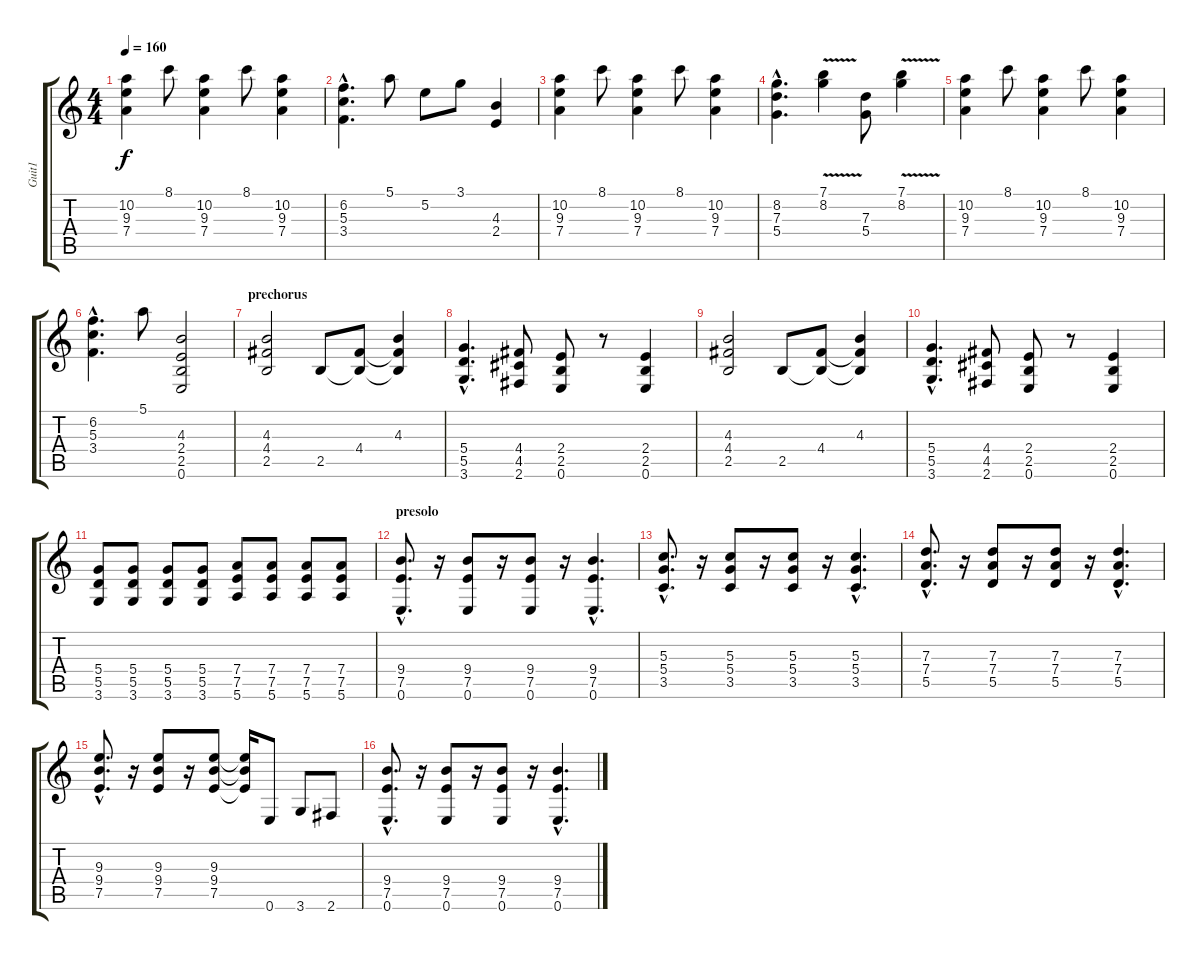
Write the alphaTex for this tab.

\track ("Guit1" "Guit1") {instrument electricguitarclean}
\staff {score tabs}
\tuning (E4 B3 G3 D3 A2 E2) {hide}
\ts (4 4)
\tempo 160
\clef g2
\ks c
(10.2 9.3 7.4).4{dy f} 8.1.8 (10.2 9.3 7.4).4 8.1.8 (10.2 9.3 7.4).4 |
(6.2{hac} 5.3{hac} 3.4{hac}).4{d} 5.1.8 5.2.8 3.1.8 (4.3 2.4).4 |
(10.2 9.3 7.4).4{volume 11 instrument overdrivenguitar} 8.1.8 (10.2 9.3 7.4).4 8.1.8 (10.2 9.3 7.4).4 |
(8.2{hac} 7.3{hac} 5.4{hac}).4{d} (7.1{v} 8.2{v}).4 (7.3 5.4).8 (7.1{v} 8.2{v}).4 |
(10.2 9.3 7.4).4 8.1.8 (10.2 9.3 7.4).4 8.1.8 (10.2 9.3 7.4).4 |
(6.2{hac} 5.3{hac} 3.4{hac}).4{d} 5.1.8 (4.3 2.4 2.5 0.6).2 |
\section ("" "prechorus")
(4.3 4.4 2.5).2{instrument overdrivenguitar} 2.5.8 (4.4 2.5{t}).8 (4.3 4.4{t} 2.5{t}).4 |
(5.4{hac} 5.5{hac} 3.6{hac}).4{d} (4.4 4.5 2.6).8 (2.4 2.5 0.6).8 r.8 (2.4 2.5 0.6).4 |
(4.3 4.4 2.5).2 2.5.8 (4.4 2.5{t}).8 (4.3 4.4{t} 2.5{t}).4 |
(5.4{hac} 5.5{hac} 3.6{hac}).4{d} (4.4 4.5 2.6).8 (2.4 2.5 0.6).8 r.8 (2.4 2.5 0.6).4 |
(5.4 5.5 3.6).8 (5.4 5.5 3.6).8 (5.4 5.5 3.6).8 (5.4 5.5 3.6).8 (7.4 7.5 5.6).8 (7.4 7.5 5.6).8 (7.4 7.5 5.6).8 (7.4 7.5 5.6).8 |
\section ("" "presolo")
(9.4{hac} 7.5{hac} 0.6{hac}).8{d instrument overdrivenguitar} r.16 (9.4 7.5 0.6).8 r.16 (9.4 7.5 0.6).8 r.16 (9.4{hac} 7.5{hac} 0.6{hac}).4{d} |
(5.3{hac} 5.4{hac} 3.5{hac}).8{d} r.16 (5.3 5.4 3.5).8 r.16 (5.3 5.4 3.5).8 r.16 (5.3{hac} 5.4{hac} 3.5{hac}).4{d} |
(7.3{hac} 7.4{hac} 5.5{hac}).8{d} r.16 (7.3 7.4 5.5).8 r.16 (7.3 7.4 5.5).8 r.16 (7.3{hac} 7.4{hac} 5.5{hac}).4{d} |
(9.3{hac} 9.4{hac} 7.5{hac}).8{d} r.16 (9.3 9.4 7.5).8 r.16 (9.3 9.4 7.5).8 (9.3{t} 9.4{t} 7.5{t}).16 0.6.8 3.6.8 2.6.8 |
(9.4{hac} 7.5{hac} 0.6{hac}).8{d} r.16 (9.4 7.5 0.6).8 r.16 (9.4 7.5 0.6).8 r.16 (9.4{hac} 7.5{hac} 0.6{hac}).4{d}
